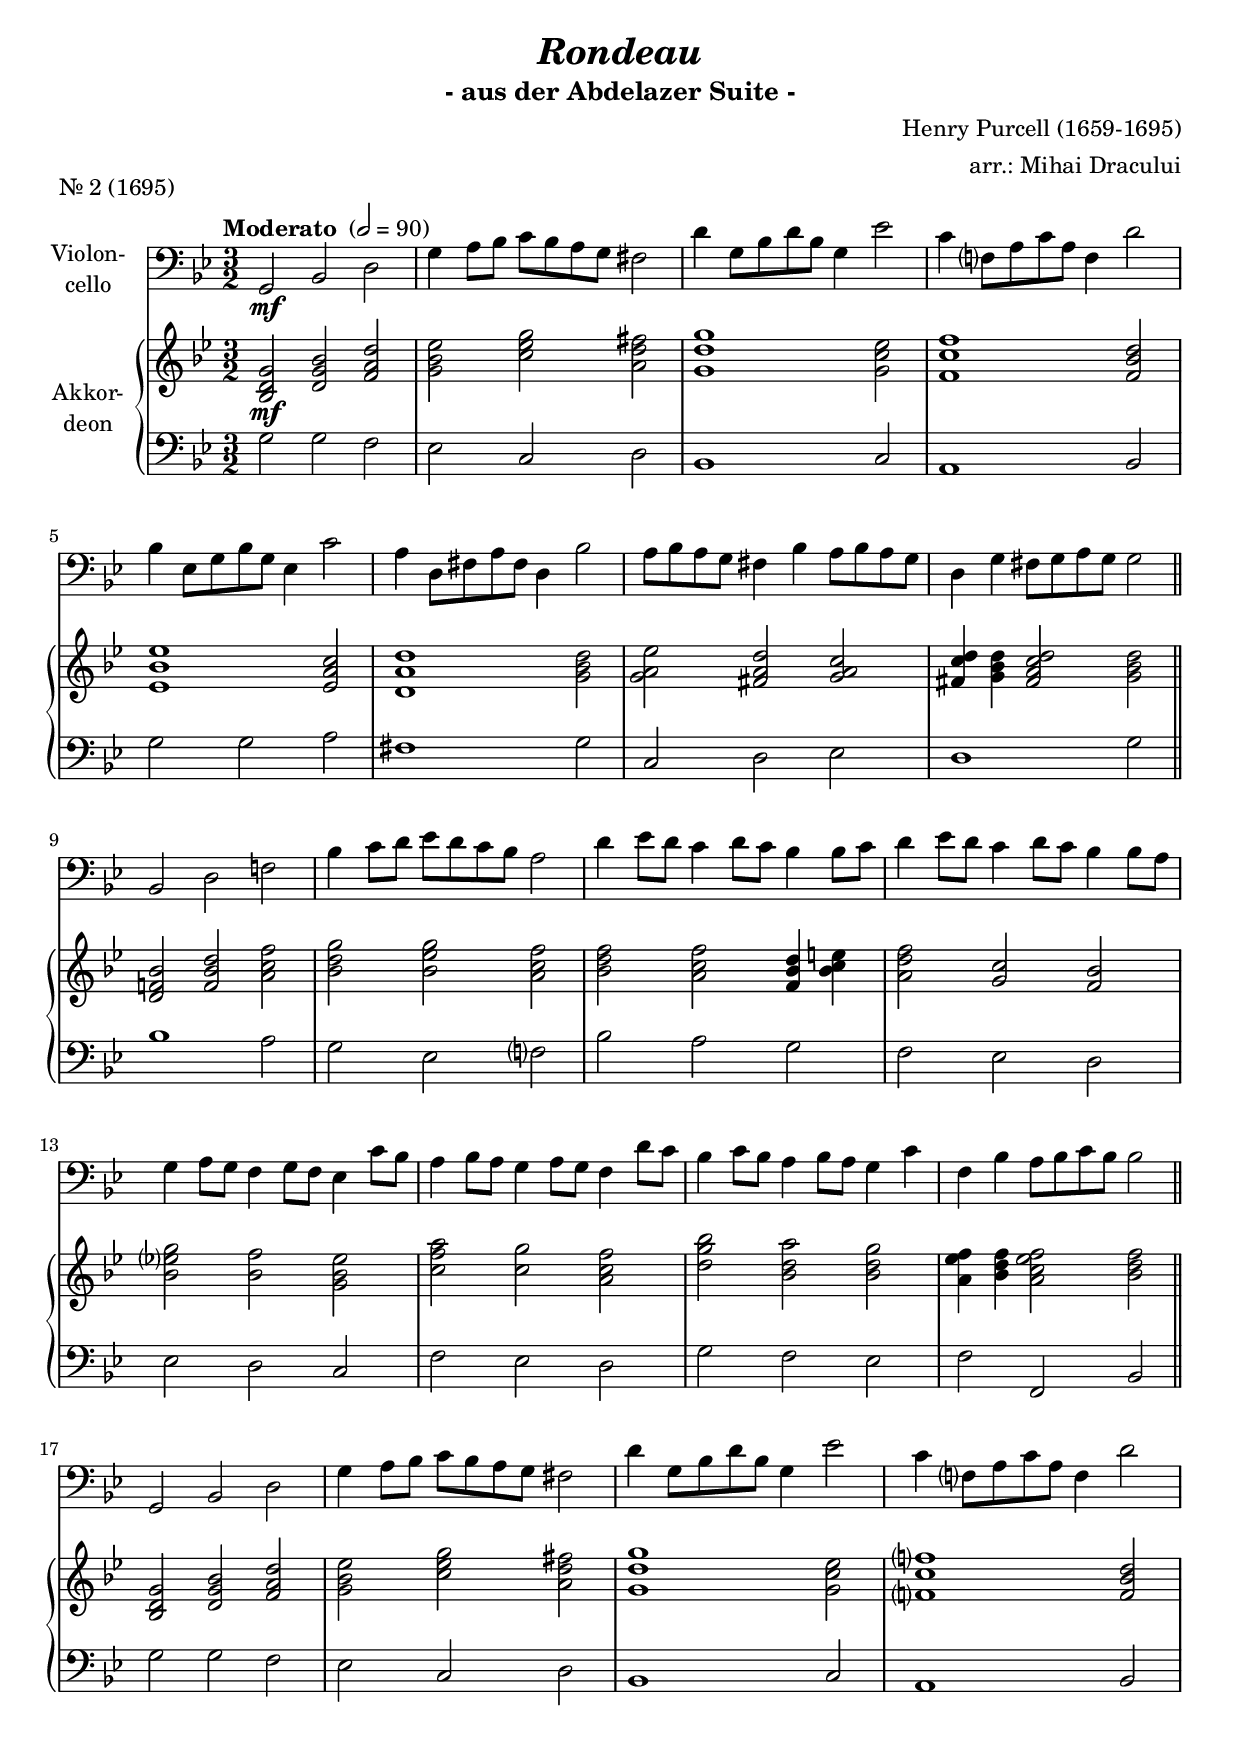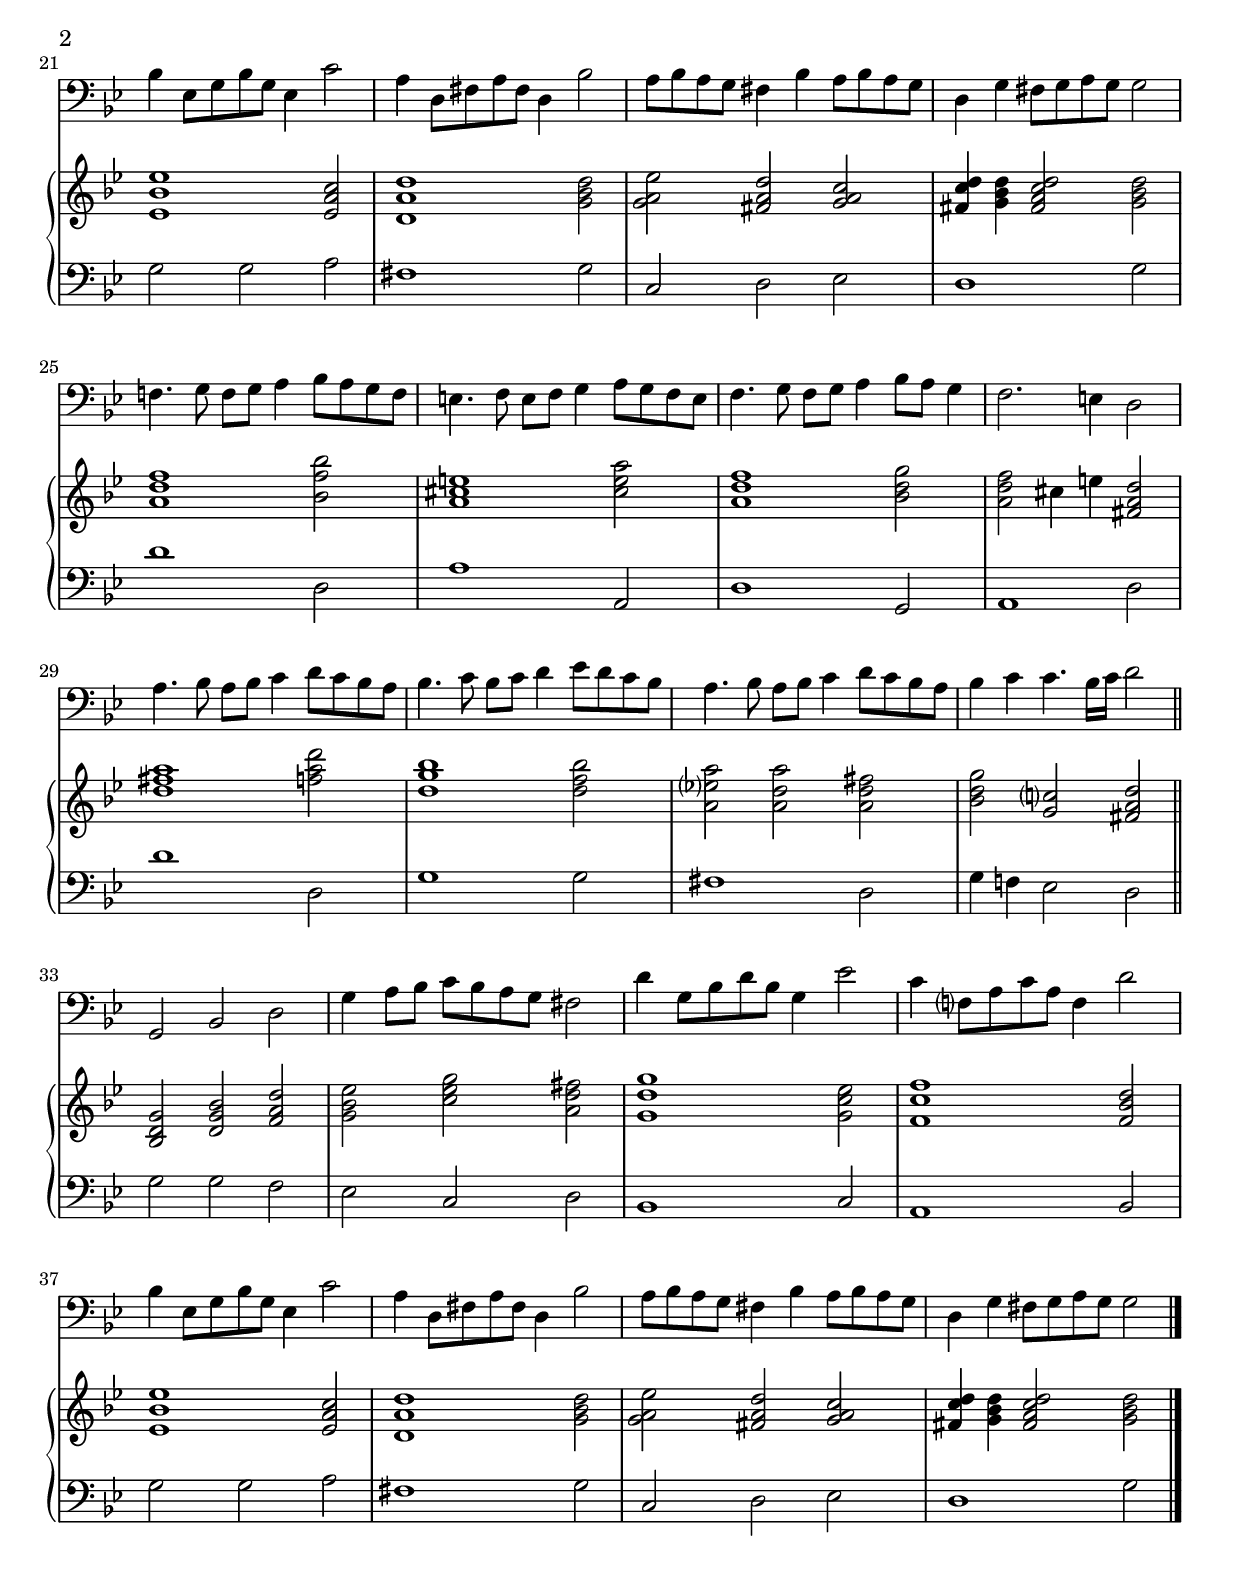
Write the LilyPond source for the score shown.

\version "2.18.2"
\include "deutsch.ly"

#(set-global-staff-size 20)

\header {
  title     = \markup \bold \italic "Rondeau"
  subtitle  = "- aus der Abdelazer Suite -"
  composer  = "Henry Purcell (1659-1695)"
  arranger  = "arr.: Mihai Dracului"
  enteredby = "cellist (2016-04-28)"
  piece     = "Nr. 2 (1695)"
}

voiceconsts = {
  \key e \minor
  \time 3/2
  \tempo "Moderato " 2=90
%  \numericTimeSignature
%  \compressFullBarRests
  \set tupletSpannerDuration = #(ly:make-moment 1 4)
  % Set default beaming for all staves
%  \set Timing.beamExceptions = #'()
%  \set Timing.baseMoment     = #(ly:make-moment 3 8)
%  \set Timing.beatStructure  = #'(1 1)
}

miba = "trombone"
mikl = "concertina"

rit = \markup \bold \italic "rit."
sim = \markup \italic "sim."

va = \relative c, {
  \voiceconsts
  \clef "bass"

  e2\mf g h
  e4 fis8 g a g fis e dis2
  h'4 e,8[ g h g] e4 c'2
  a4 d,?8[ fis a fis] d4 h'2

  g4 c,8[ e g e] c4 a'2
  fis4 h,8[ dis fis dis] h4 g'2
  fis8 g fis e dis4 g fis8 g fis e
  h4 e dis8 e fis e e2 \bar "||"

  g,2 h d!
  g4 a8 h c h a g fis2
  h4 c8 h a4 h8 a g4 g8 a
  h4 c8 h a4 h8 a g4 g8 fis

  e4 fis8 e d4 e8 d c4 a'8 g
  fis4 g8 fis e4 fis8 e d4 h'8 a
  g4 a8 g fis4 g8 fis e4 a
  d, g fis8 g a g g2 \bar "||"

  e, g h
  e4 fis8 g a g fis e dis2
  h'4 e,8[ g h g] e4 c'2
  a4 d,?8[ fis a fis] d4 h'2

  g4 c,8[ e g e] c4 a'2
  fis4 h,8[ dis fis dis] h4 g'2
  fis8 g fis e dis4 g fis8 g fis e
  h4 e dis8 e fis e e2

  d!4. e8 d e fis4 g8 fis e d
  cis4. d8 cis d e4 fis8 e d cis
  d4. e8 d e fis4 g8 fis e4
  d2. cis4 h2

  fis'4. g8 fis g a4 h8 a g fis
  g4. a8 g a h4 c8 h a g
  fis4. g8 fis g a4 h8 a g fis
  g4 a a4. g16 a h2 \bar "||"

  e,, g h
  e4 fis8 g a g fis e dis2
  h'4 e,8[ g h g] e4 c'2
  a4 d,?8[ fis a fis] d4 h'2

  g4 c,8[ e g e] c4 a'2
  fis4 h,8[ dis fis dis] h4 g'2
  fis8 g fis e dis4 g fis8 g fis e
  h4 e dis8 e fis e e2 \bar "|."
}

vb = \relative c' {
  \voiceconsts
  \clef "treble"

  <g h e>2 <h e g> <d fis h>
  <e g c> <a c e> <fis h dis>
  <e h' e>1 <e a c>2
  <d a' d>1 <d g h>2

  <c g' c>1 <c fis a>2
  <h fis' h>1 <e g h>2
  <e fis c'> <dis fis h> <e fis a>
  <dis a' h>4 <e g h> <dis fis a h>2 <e g h> \bar "||"

  <h d! g> <d g h> <fis a d>
  <g h e> <g c e> <fis a d>
  <g h d> <fis a d> <d g h>4 <g a cis>
  <fis h d>2 <e a> <d g>

  <g c? e> <g d'> <e g c>
  <a d fis> <a e'> <fis a d>
  <h e g> <g h fis'> <g h e>
  <fis c' d>4 <g h d> <fis a c d>2 <g h d> \bar "||"

  <g, h e> <h e g> <d fis h>
  <e g c> <a c e> <fis h dis>
  <e h' e>1 <e a c>2
  <d? a' d?>1 <d g h>2

  <c g' c>1 <c fis a>2
  <h fis' h>1 <e g h>2
  <e fis c'> <dis fis h> <e fis a>
  <dis a' h>4 <e g h> <dis fis a h>2 <e g h>

  <fis h d>1 <g d' g>2
  <fis ais cis>1 <ais cis fis>2
  <fis h d>1 <g h e>2
  <fis h d> ais4 cis <dis, fis h>2

  <h' dis fis>1 <d fis h>2
  <h e g>1 <h d g>2
  <fis c'? fis> <fis h fis'> <fis h dis>
  <g h e> <e a?> <dis fis h> \bar "||"

  <g, h e> <h e g> <d fis h>
  <e g c> <a c e> <fis h dis>
  <e h' e>1 <e a c>2
  <d a' d>1 <d g h>2

  <c g' c>1 <c fis a>2
  <h fis' h>1 <e g h>2
  <e fis c'> <dis fis h> <e fis a>
  <dis a' h>4 <e g h> <dis fis a h>2 <e g h> \bar "|."
}

vc = \relative c {
  \voiceconsts
  \clef "bass"

  e2 e d
  c a h
  g1 a2
  fis1 g2

  e' e fis
  dis1 e2
  a, h c
  h1 e2 \bar "||"

  g1 fis2
  e c d?
  g fis e
  d c h

  c h a
  d c h
  e d c
  d d, g \bar "||"

  e' e d
  c a h
  g1 a2
  fis1 g2

  e' e fis
  dis1 e2
  a, h c
  h1 e2

  h'1 h,2
  fis'1 fis,2
  h1 e,2
  fis1 h2

  h'1 h,2
  e1 e2
  dis1 h2
  e4 d! c2 h \bar "||"

  e e d
  c a h
  g1 a2
  fis1 g2

  e' e fis
  dis1 e2
  a, h c
  h1 e2 \bar "|."
}

dy = {
  s1.\mf
}


music = <<
      \new Staff {
        \set Staff.midiInstrument = \miba
        \set Staff.instrumentName = \markup \center-column { "Violon-" "cello" }
        \transpose e g { \va }
      }

      \new PianoStaff <<
        \set PianoStaff.instrumentName = \markup \center-column { "Akkor-" "deon" }
        \set PianoStaff.midiInstrument = \mikl
        \new Staff {
          \transpose e g { \vb }
        }

        \new Dynamics \dy

        \new Staff {
          \transpose e g { \vc }
        }
        >>
>>

\book {
  \score {
   \music
    \layout {}
  }

  \score {
    \unfoldRepeats \music

    \midi {
      \context {
        \Score
      }
    }
  }
}
